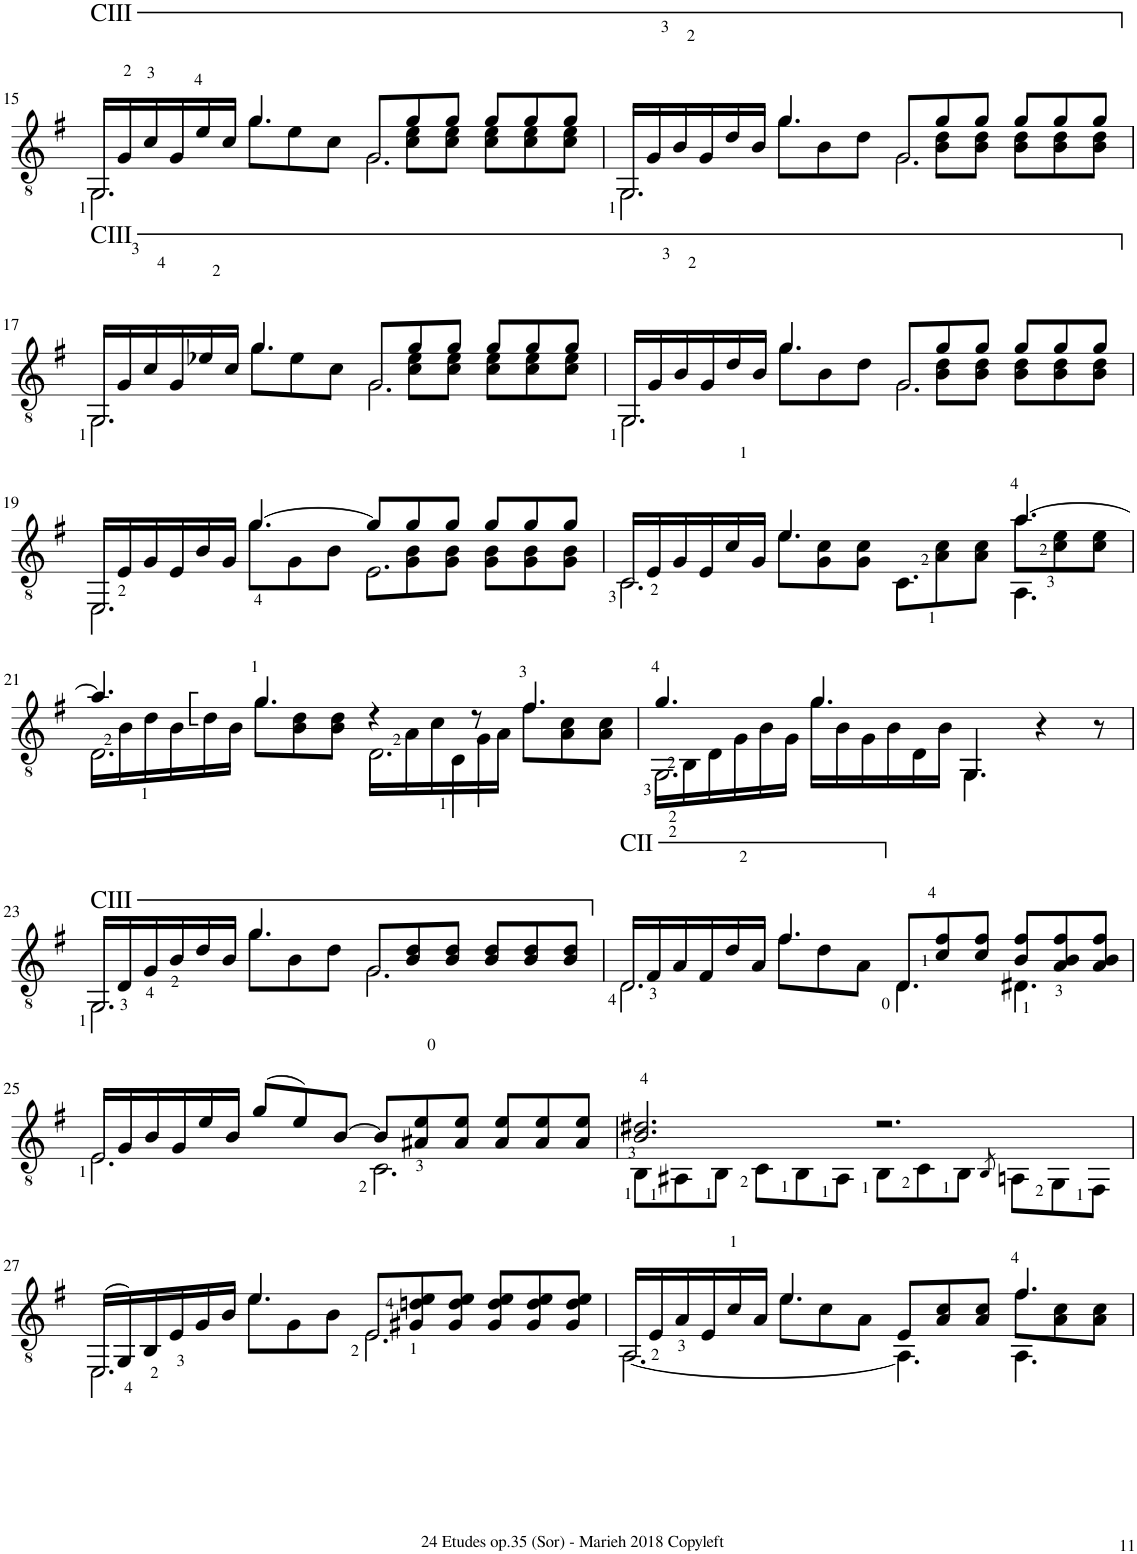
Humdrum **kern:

**kern
*part1
*staff1
*I"Guitare classique
!!LO:PB:g=z
*clefGv2
*k[f#]
*M12/8
=15
*^
*	*^
!LO:TX:a:t=CIII	!	!
16GG/LL	4.ryy	2.GG\
16G/	.	.
16c/	.	.
16G/	.	.
16e/	.	.
16c/JJ	.	.
4.g/	8g\L	.
.	8e\	.
.	8c\J	.
8G/L	8ryy	2.G\
8g/	8c\ 8e\L	.
8g/J	8c\ 8e\J	.
8g/L	8c\ 8e\L	.
8g/	8c\ 8e\	.
8g/J	8c\ 8e\J	.
=16	=16	=16
16GG/LL	4.ryy	2.GG\
16G/	.	.
16B/	.	.
16G/	.	.
16d/	.	.
16B/JJ	.	.
4.g/	8g\L	.
.	8B\	.
.	8d\J	.
8G/L	8ryy	2.G\
8g/	8B\ 8d\L	.
8g/J	8B\ 8d\J	.
8g/L	8B\ 8d\L	.
8g/	8B\ 8d\	.
8g/J	8B\ 8d\J	.
!!LO:LB:g=z	!!	!!
=17	=17	=17
!LO:TX:a:t=CIII	!	!
16GG/LL	4.ryy	2.GG\
16G/	.	.
16c/	.	.
16G/	.	.
16e-X/	.	.
16c/JJ	.	.
4.g/	8g\L	.
.	8e-\	.
.	8c\J	.
8G/L	8ryy	2.G\
8g/	8c\ 8e-\L	.
8g/J	8c\ 8e-\J	.
8g/L	8c\ 8e-\L	.
8g/	8c\ 8e-\	.
8g/J	8c\ 8e-\J	.
=18	=18	=18
16GG/LL	4.ryy	2.GG\
16G/	.	.
16B/	.	.
16G/	.	.
16d/	.	.
16B/JJ	.	.
4.g/	8g\L	.
.	8B\	.
.	8d\J	.
8G/L	8ryy	2.G\
8g/	8B\ 8d\L	.
8g/J	8B\ 8d\J	.
8g/L	8B\ 8d\L	.
8g/	8B\ 8d\	.
8g/J	8B\ 8d\J	.
!!LO:LB:g=z	!!	!!
=19	=19	=19
16EE/LL	4.ryy	2.EE\
16E/	.	.
16G/	.	.
16E/	.	.
16B/	.	.
16G/JJ	.	.
[4.g/	8g\L	.
.	8G\	.
.	8B\J	.
8g/L]	8E\L	2.E\
8g/	8G\ 8B\	.
8g/J	8G\ 8B\J	.
8g/L	8G\ 8B\L	.
8g/	8G\ 8B\	.
8g/J	8G\ 8B\J	.
=20	=20	=20
16C/LL	4.ryy	2.C\
16E/	.	.
16G/	.	.
16E/	.	.
16c/	.	.
16G/JJ	.	.
4.e/	8e\L	.
.	8G\ 8c\	.
.	8G\ 8c\J	.
4ryy	8C\L	4.C\
.	8A\ 8c\	.
8ryy	8A\ 8c\J	.
[4.a/	8a\L	4.AA\
.	8c\ 8e\	.
.	8c\ 8e\J	.
!!LO:LB:g=z	!!	!!
=21	=21	=21
4.a/]	16D\LL	2.D\
.	16B\	.
.	16d\	.
.	16B\	.
.	16d\	.
.	16B\JJ	.
4.g/	8g\L	.
.	8B\ 8d\	.
.	8B\ 8d\J	.
4r	16D\LL	2.D\
.	16A\	.
.	16c\	.
.	16A\	.
8r	16c\	.
.	16A\JJ	.
4.f#/	8f#\L	.
.	8A\ 8c\	.
.	8A\ 8c\J	.
=22	=22	=22
4.g/	16GG\LL	2.GG\
.	16BB\	.
.	16D\	.
.	16G\	.
.	16B\	.
.	16G\JJ	.
4.g/	16g\LL	.
.	16B\	.
.	16G\	.
.	16B\	.
.	16D\	.
.	16B\JJ	.
4.GG/	2.ryy	4.GG\
4r	.	4.ryy
8r	.	.
!!LO:LB:g=z	!!	!!
=23	=23	=23
!LO:TX:a:t=CIII	!	!
16GG/LL	4.ryy	2.GG\
16D/	.	.
16G/	.	.
16B/	.	.
16d/	.	.
16B/JJ	.	.
4.g/	8g\L	.
.	8B\	.
.	8d\J	.
8G/L	2.ryy	2.G\
8B/ 8d/	.	.
8B/ 8d/J	.	.
8B/ 8d/L	.	.
8B/ 8d/	.	.
8B/ 8d/J	.	.
=24	=24	=24
!LO:TX:a:t=CII	!	!
16D/LL	4.ryy	2.D\
16F#/	.	.
16A/	.	.
16F#/	.	.
16d/	.	.
16A/JJ	.	.
4.f#/	8f#\L	.
.	8d\	.
.	8A\J	.
8D/L	2.ryy	4.D\
8c/ 8f#/	.	.
8c/ 8f#/J	.	.
8B/ 8f#/L	.	4.D#X\
8A/ 8B/ 8f#/	.	.
8A/ 8B/ 8f#/J	.	.
!!LO:LB:g=z	!!	!!
=25	=25	=25
16E/LL	4.ryy	2.E\
16G/	.	.
16B/	.	.
16G/	.	.
16e/	.	.
16B/JJ	.	.
(8g/L	1ryy	.
8e/)	.	.
[8B/J	.	.
8B/L]	.	2.C\
8A#X/ 8e/	.	.
8A#/ 8e/J	.	.
8A#/ 8e/L	.	.
8A#/ 8e/	.	.
8A#/ 8e/J	8ryy	.
*	*v	*v
=26	=26
2.B/ 2.d#X/	8BB\L
.	8AA#X\
.	8BB\J
.	8C\L
.	8BB\
.	8AA#\J
2.r	8BB\L
.	8C\
.	8BB\J
.	8qBB/
.	8AAn\L
.	8GG\
.	8FF#\J
!!LO:LB:g=z	!!
=27	=27
*	*^
(16EE/LL	4.ryy	2.EE\
16GG/)	.	.
16BB/	.	.
16E/	.	.
16G/	.	.
16B/JJ	.	.
4.e/	8e\L	.
.	8G\	.
.	8B\J	.
8E/L	2.ryy	2.E\
8G#X/ 8dn/ 8e/	.	.
8G#/ 8d/ 8e/J	.	.
8G#/ 8d/ 8e/L	.	.
8G#/ 8d/ 8e/	.	.
8G#/ 8d/ 8e/J	.	.
=28	=28	=28
16AA/LL	4.ryy	[2.AA\
16E/	.	.
16A/	.	.
16E/	.	.
16c/	.	.
16A/JJ	.	.
4.e/	8e\L	.
.	8c\	.
.	8A\J	.
8E/L	4.ryy	4.AA\]
8A/ 8c/	.	.
8A/ 8c/J	.	.
4.f#/	8f#\L	4.AA\
.	8A\ 8c\	.
.	8A\ 8c\J	.
*v	*v	*v
=
*-
